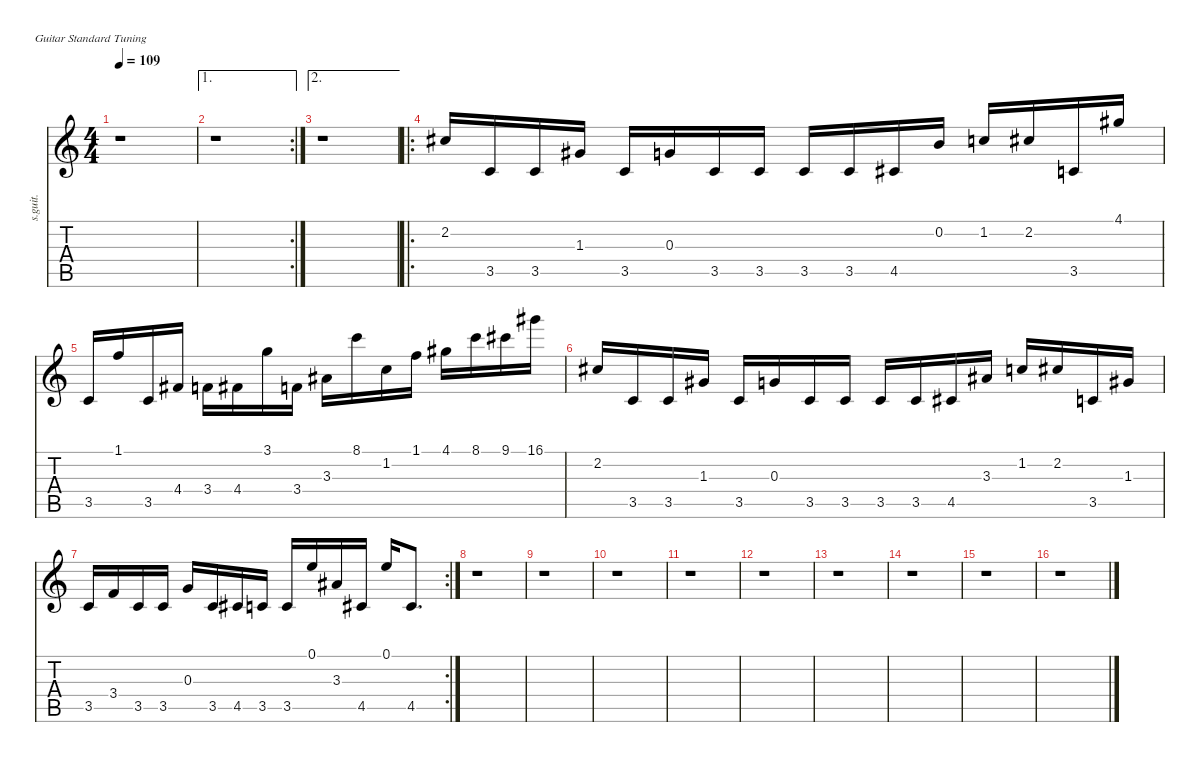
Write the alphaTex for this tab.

\defaultSystemsLayout 4
\hideDynamics
\bracketExtendMode nobrackets
\track ("Synthesizer (Right Hand)" "s.guit.") {instrument lead2sawtooth}
\staff {score tabs}
\tuning (E4 B3 G3 D3 A2 E2)
\displaytranspose 12
\ts (4 4)
\tempo 109
\clef g2
\ks c
r.1{dy f} |
\ae 1
\rc 2
r.1 |
\ae 2
r.1 |
\ro
2.2{acc #}.16{lyrics (0 "") lyrics (1 "") lyrics (2 "") lyrics (3 "") lyrics (4 "")} 3.5.16{lyrics (0 "") lyrics (1 "") lyrics (2 "") lyrics (3 "") lyrics (4 "")} 3.5.16{lyrics (0 "") lyrics (1 "") lyrics (2 "") lyrics (3 "") lyrics (4 "")} 1.3{acc #}.16{lyrics (0 "") lyrics (1 "") lyrics (2 "") lyrics (3 "") lyrics (4 "")} 3.5.16{lyrics (0 "") lyrics (1 "") lyrics (2 "") lyrics (3 "") lyrics (4 "")} 0.3.16{lyrics (0 "") lyrics (1 "") lyrics (2 "") lyrics (3 "") lyrics (4 "")} 3.5.16{lyrics (0 "") lyrics (1 "") lyrics (2 "") lyrics (3 "") lyrics (4 "")} 3.5.16{lyrics (0 "") lyrics (1 "") lyrics (2 "") lyrics (3 "") lyrics (4 "")} 3.5.16{lyrics (0 "") lyrics (1 "") lyrics (2 "") lyrics (3 "") lyrics (4 "")} 3.5.16{lyrics (0 "") lyrics (1 "") lyrics (2 "") lyrics (3 "") lyrics (4 "")} 4.5{acc #}.16{lyrics (0 "") lyrics (1 "") lyrics (2 "") lyrics (3 "") lyrics (4 "")} 0.2.16{lyrics (0 "") lyrics (1 "") lyrics (2 "") lyrics (3 "") lyrics (4 "")} 1.2.16{lyrics (0 "") lyrics (1 "") lyrics (2 "") lyrics (3 "") lyrics (4 "")} 2.2{acc #}.16{lyrics (0 "") lyrics (1 "") lyrics (2 "") lyrics (3 "") lyrics (4 "")} 3.5.16{lyrics (0 "") lyrics (1 "") lyrics (2 "") lyrics (3 "") lyrics (4 "")} 4.1{acc #}.16{lyrics (0 "") lyrics (1 "") lyrics (2 "") lyrics (3 "") lyrics (4 "")} |
3.5.16{lyrics (0 "") lyrics (1 "") lyrics (2 "") lyrics (3 "") lyrics (4 "")} 1.1.16{lyrics (0 "") lyrics (1 "") lyrics (2 "") lyrics (3 "") lyrics (4 "")} 3.5.16{lyrics (0 "") lyrics (1 "") lyrics (2 "") lyrics (3 "") lyrics (4 "")} 4.4{acc #}.16{lyrics (0 "") lyrics (1 "") lyrics (2 "") lyrics (3 "") lyrics (4 "")} 3.4.16{lyrics (0 "") lyrics (1 "") lyrics (2 "") lyrics (3 "") lyrics (4 "")} 4.4{acc #}.16{lyrics (0 "") lyrics (1 "") lyrics (2 "") lyrics (3 "") lyrics (4 "")} 3.1.16{lyrics (0 "") lyrics (1 "") lyrics (2 "") lyrics (3 "") lyrics (4 "")} 3.4.16{lyrics (0 "") lyrics (1 "") lyrics (2 "") lyrics (3 "") lyrics (4 "")} 3.3{acc #}.16{lyrics (0 "") lyrics (1 "") lyrics (2 "") lyrics (3 "") lyrics (4 "")} 8.1.16{lyrics (0 "") lyrics (1 "") lyrics (2 "") lyrics (3 "") lyrics (4 "")} 1.2.16{lyrics (0 "") lyrics (1 "") lyrics (2 "") lyrics (3 "") lyrics (4 "")} 1.1.16{lyrics (0 "") lyrics (1 "") lyrics (2 "") lyrics (3 "") lyrics (4 "")} 4.1{acc #}.16{lyrics (0 "") lyrics (1 "") lyrics (2 "") lyrics (3 "") lyrics (4 "")} 8.1.16{lyrics (0 "") lyrics (1 "") lyrics (2 "") lyrics (3 "") lyrics (4 "")} 9.1{acc #}.16{lyrics (0 "") lyrics (1 "") lyrics (2 "") lyrics (3 "") lyrics (4 "")} 16.1{acc #}.16{lyrics (0 "") lyrics (1 "") lyrics (2 "") lyrics (3 "") lyrics (4 "")} |
2.2{acc #}.16{lyrics (0 "") lyrics (1 "") lyrics (2 "") lyrics (3 "") lyrics (4 "")} 3.5.16{lyrics (0 "") lyrics (1 "") lyrics (2 "") lyrics (3 "") lyrics (4 "")} 3.5.16{lyrics (0 "") lyrics (1 "") lyrics (2 "") lyrics (3 "") lyrics (4 "")} 1.3{acc #}.16{lyrics (0 "") lyrics (1 "") lyrics (2 "") lyrics (3 "") lyrics (4 "")} 3.5.16{lyrics (0 "") lyrics (1 "") lyrics (2 "") lyrics (3 "") lyrics (4 "")} 0.3.16{lyrics (0 "") lyrics (1 "") lyrics (2 "") lyrics (3 "") lyrics (4 "")} 3.5.16{lyrics (0 "") lyrics (1 "") lyrics (2 "") lyrics (3 "") lyrics (4 "")} 3.5.16{lyrics (0 "") lyrics (1 "") lyrics (2 "") lyrics (3 "") lyrics (4 "")} 3.5.16{lyrics (0 "") lyrics (1 "") lyrics (2 "") lyrics (3 "") lyrics (4 "")} 3.5.16{lyrics (0 "") lyrics (1 "") lyrics (2 "") lyrics (3 "") lyrics (4 "")} 4.5{acc #}.16{lyrics (0 "") lyrics (1 "") lyrics (2 "") lyrics (3 "") lyrics (4 "")} 3.3{acc #}.16{lyrics (0 "") lyrics (1 "") lyrics (2 "") lyrics (3 "") lyrics (4 "")} 1.2.16{lyrics (0 "") lyrics (1 "") lyrics (2 "") lyrics (3 "") lyrics (4 "")} 2.2{acc #}.16{lyrics (0 "") lyrics (1 "") lyrics (2 "") lyrics (3 "") lyrics (4 "")} 3.5.16{lyrics (0 "") lyrics (1 "") lyrics (2 "") lyrics (3 "") lyrics (4 "")} 1.3{acc #}.16{lyrics (0 "") lyrics (1 "") lyrics (2 "") lyrics (3 "") lyrics (4 "")} |
\rc 2
3.5.16{lyrics (0 "") lyrics (1 "") lyrics (2 "") lyrics (3 "") lyrics (4 "")} 3.4.16{lyrics (0 "") lyrics (1 "") lyrics (2 "") lyrics (3 "") lyrics (4 "")} 3.5.16{lyrics (0 "") lyrics (1 "") lyrics (2 "") lyrics (3 "") lyrics (4 "")} 3.5.16{lyrics (0 "") lyrics (1 "") lyrics (2 "") lyrics (3 "") lyrics (4 "")} 0.3.16{lyrics (0 "") lyrics (1 "") lyrics (2 "") lyrics (3 "") lyrics (4 "")} 3.5.16{lyrics (0 "") lyrics (1 "") lyrics (2 "") lyrics (3 "") lyrics (4 "")} 4.5{acc #}.16{lyrics (0 "") lyrics (1 "") lyrics (2 "") lyrics (3 "") lyrics (4 "")} 3.5.16{lyrics (0 "") lyrics (1 "") lyrics (2 "") lyrics (3 "") lyrics (4 "")} 3.5.16{lyrics (0 "") lyrics (1 "") lyrics (2 "") lyrics (3 "") lyrics (4 "")} 0.1.16{lyrics (0 "") lyrics (1 "") lyrics (2 "") lyrics (3 "") lyrics (4 "")} 3.3{acc #}.16{lyrics (0 "") lyrics (1 "") lyrics (2 "") lyrics (3 "") lyrics (4 "")} 4.5{acc #}.16{lyrics (0 "") lyrics (1 "") lyrics (2 "") lyrics (3 "") lyrics (4 "")} 0.1.16{lyrics (0 "") lyrics (1 "") lyrics (2 "") lyrics (3 "") lyrics (4 "")} 4.5{acc #}.8{d lyrics (0 "") lyrics (1 "") lyrics (2 "") lyrics (3 "") lyrics (4 "")} |
r.1 |
r.1 |
r.1 |
r.1 |
r.1 |
r.1 |
r.1 |
r.1 |
r.1
